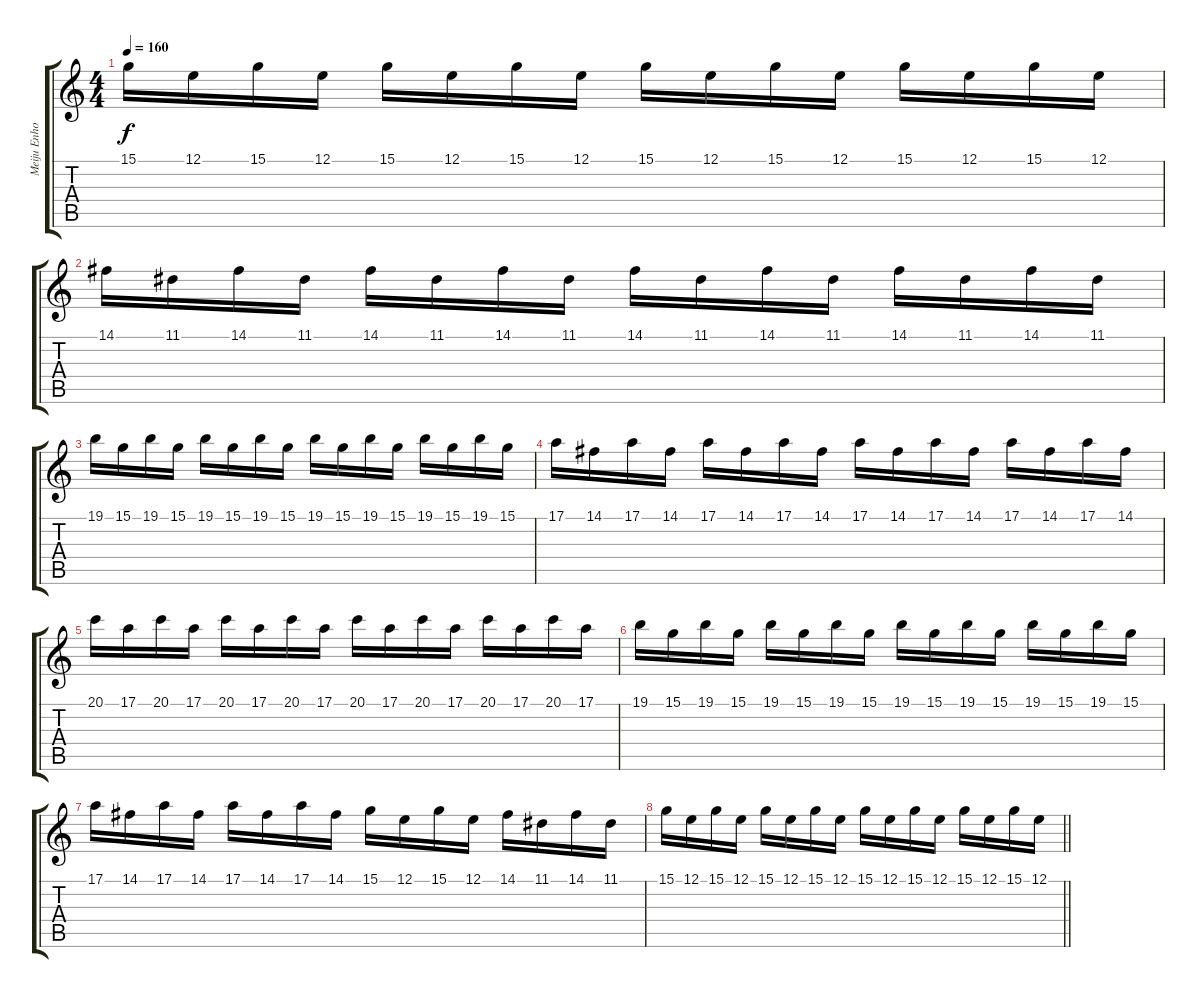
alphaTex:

\track ("Meiju Enho" "Meiju Enho") {instrument stringensemble1}
\staff {score tabs}
\tuning (E4 B3 G3 D3 A2 E2) {hide}
\ts (4 4)
\tempo 160
\clef g2
\ks c
15.1.16{dy f} 12.1.16 15.1.16 12.1.16 15.1.16 12.1.16 15.1.16 12.1.16 15.1.16 12.1.16 15.1.16 12.1.16 15.1.16 12.1.16 15.1.16 12.1.16 |
14.1.16 11.1.16 14.1.16 11.1.16 14.1.16 11.1.16 14.1.16 11.1.16 14.1.16 11.1.16 14.1.16 11.1.16 14.1.16 11.1.16 14.1.16 11.1.16 |
19.1.16 15.1.16 19.1.16 15.1.16 19.1.16 15.1.16 19.1.16 15.1.16 19.1.16 15.1.16 19.1.16 15.1.16 19.1.16 15.1.16 19.1.16 15.1.16 |
17.1.16 14.1.16 17.1.16 14.1.16 17.1.16 14.1.16 17.1.16 14.1.16 17.1.16 14.1.16 17.1.16 14.1.16 17.1.16 14.1.16 17.1.16 14.1.16 |
20.1.16 17.1.16 20.1.16 17.1.16 20.1.16 17.1.16 20.1.16 17.1.16 20.1.16 17.1.16 20.1.16 17.1.16 20.1.16 17.1.16 20.1.16 17.1.16 |
19.1.16 15.1.16 19.1.16 15.1.16 19.1.16 15.1.16 19.1.16 15.1.16 19.1.16 15.1.16 19.1.16 15.1.16 19.1.16 15.1.16 19.1.16 15.1.16 |
17.1.16 14.1.16 17.1.16 14.1.16 17.1.16 14.1.16 17.1.16 14.1.16 15.1.16 12.1.16 15.1.16 12.1.16 14.1.16 11.1.16 14.1.16 11.1.16 |
\barLineRight lightlight
15.1.16 12.1.16 15.1.16 12.1.16 15.1.16 12.1.16 15.1.16 12.1.16 15.1.16 12.1.16 15.1.16 12.1.16 15.1.16 12.1.16 15.1.16 12.1.16
